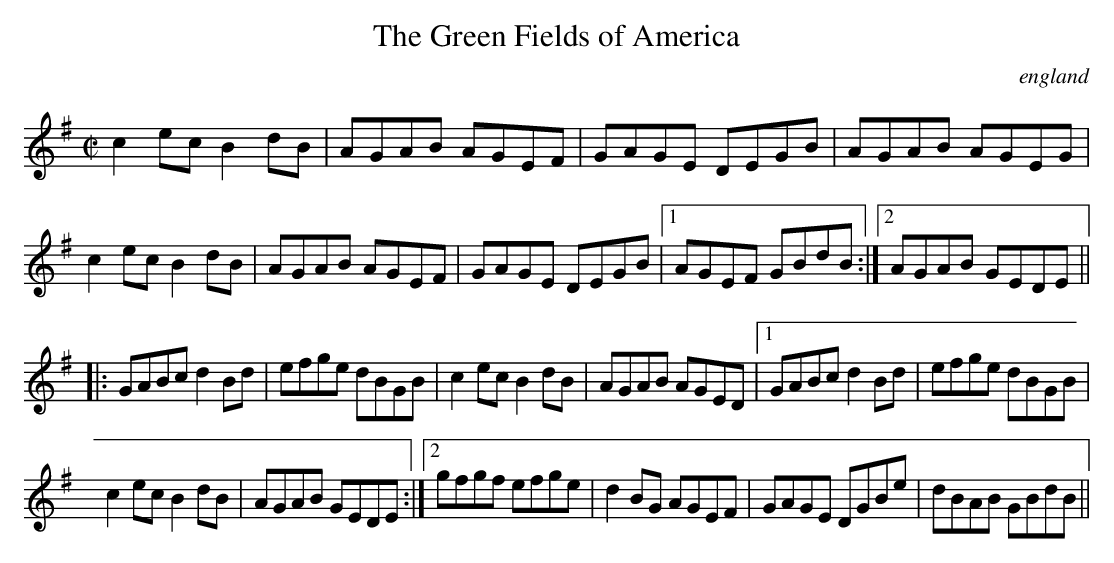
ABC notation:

X:1
T:Green Fields of America, The
O:england
M:C|
K:G
c2ec B2dB|AGAB AGEF|GAGE DEGB|AGAB AGEG|
c2ec B2dB|AGAB AGEF|GAGE DEGB|1 AGEF GBdB:|2 AGAB GEDE||
|:GABc d2Bd|efge dBGB|c2ec B2dB|AGAB AGED|1 GABc d2Bd|efge dBGB|
c2ec B2dB|AGAB GEDE:|2 gfgf efge|d2BG AGEF|GAGE DGBe|dBAB GBdB||
